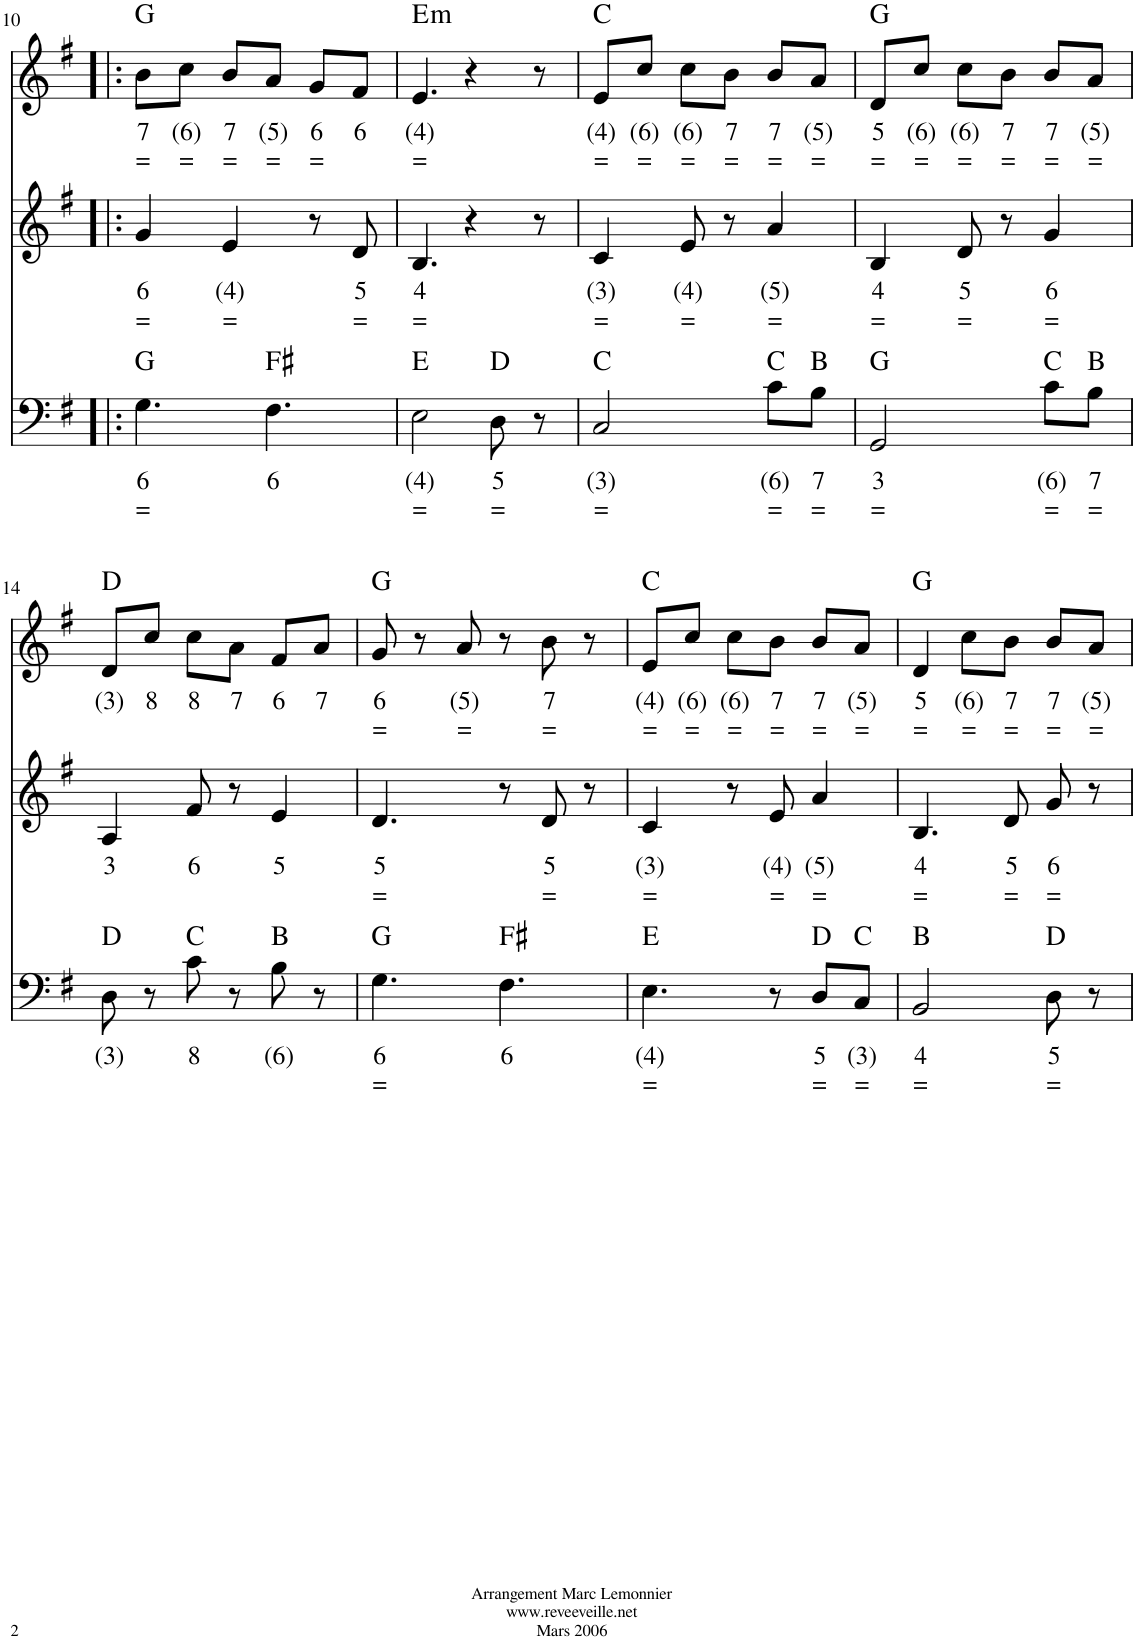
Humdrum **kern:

**kern	**text	**text	**harte	**kern	**text	**text	**kern	**text	**text	**harte
*part3	*part3	*part3	*part3	*part2	*part2	*part2	*part1	*part1	*part1	*part1
*staff3	*staff3	*staff3	*	*staff2	*staff2	*staff2	*staff1	*staff1	*staff1	*
*I"Accordion	*	*	*	*I"Flute	*	*	*I"Mazurka de Salou Mazurka	*	*	*
*I'Acc	*	*	*	*I'Fl	*	*	*	*	*	*
!!LO:PB:g=z
*clefF4	*	*	*	*clefG2	*	*	*clefG2	*	*	*
*k[f#]	*	*	*	*k[f#]	*	*	*k[f#]	*	*	*
*M3/4	*	*	*	*M3/4	*	*	*M3/4	*	*	*
=10!|:	=10!|:	=10!|:	=10!|:	=10!|:	=10!|:	=10!|:	=10!|:	=10!|:	=10!|:	=10!|:
!	!LO:LY:b	!LO:LY:b	!	!	!LO:LY:b	!LO:LY:b	!	!LO:LY:b	!LO:LY:b	!
4.G\	6	=	G:maj	4g/	6	=	8b\L	7	=	G:maj
!	!	!	!	!	!	!	!	!LO:LY:b	!LO:LY:b	!
.	.	.	.	.	.	.	8cc\J	(6)	=	.
!	!	!	!	!	!LO:LY:b	!LO:LY:b	!	!LO:LY:b	!LO:LY:b	!
.	.	.	.	4e/	(4)	=	8b/L	7	=	.
!	!LO:LY:b	!	!	!	!	!	!	!LO:LY:b	!LO:LY:b	!
4.F#\	6	.	F#:maj	.	.	.	8a/J	(5)	=	.
!	!	!	!	!	!	!	!	!LO:LY:b	!LO:LY:b	!
.	.	.	.	8r	.	.	8g/L	6	=	.
!	!	!	!	!	!LO:LY:b	!LO:LY:b	!	!LO:LY:b	!	!
.	.	.	.	8d/	5	=	8f#/J	6	.	.
=11	=11	=11	=11	=11	=11	=11	=11	=11	=11	=11
!	!LO:LY:b	!LO:LY:b	!	!	!LO:LY:b	!LO:LY:b	!	!LO:LY:b	!LO:LY:b	!LO:H:kt=m
2E\	(4)	=	E:maj	4.B/	4	=	4.e/	(4)	=	E:min
.	.	.	.	4r	.	.	4r	.	.	.
!	!LO:LY:b	!LO:LY:b	!	!	!	!	!	!	!	!
8D\	5	=	D:maj	.	.	.	.	.	.	.
8r	.	.	.	8r	.	.	8r	.	.	.
=12	=12	=12	=12	=12	=12	=12	=12	=12	=12	=12
!	!LO:LY:b	!LO:LY:b	!	!	!LO:LY:b	!LO:LY:b	!	!LO:LY:b	!LO:LY:b	!
2C/	(3)	=	C:maj	4c/	(3)	=	8e/L	(4)	=	C:maj
!	!	!	!	!	!	!	!	!LO:LY:b	!LO:LY:b	!
.	.	.	.	.	.	.	8cc/J	(6)	=	.
!	!	!	!	!	!LO:LY:b	!LO:LY:b	!	!LO:LY:b	!LO:LY:b	!
.	.	.	.	8e/	(4)	=	8cc\L	(6)	=	.
!	!	!	!	!	!	!	!	!LO:LY:b	!LO:LY:b	!
.	.	.	.	8r	.	.	8b\J	7	=	.
!	!LO:LY:b	!LO:LY:b	!	!	!LO:LY:b	!LO:LY:b	!	!LO:LY:b	!LO:LY:b	!
8c\L	(6)	=	C:maj	4a/	(5)	=	8b/L	7	=	.
!	!LO:LY:b	!LO:LY:b	!	!	!	!	!	!LO:LY:b	!LO:LY:b	!
8B\J	7	=	B:maj	.	.	.	8a/J	(5)	=	.
=13	=13	=13	=13	=13	=13	=13	=13	=13	=13	=13
!	!LO:LY:b	!LO:LY:b	!	!	!LO:LY:b	!LO:LY:b	!	!LO:LY:b	!LO:LY:b	!
2GG/	3	=	G:maj	4B/	4	=	8d/L	5	=	G:maj
!	!	!	!	!	!	!	!	!LO:LY:b	!LO:LY:b	!
.	.	.	.	.	.	.	8cc/J	(6)	=	.
!	!	!	!	!	!LO:LY:b	!LO:LY:b	!	!LO:LY:b	!LO:LY:b	!
.	.	.	.	8d/	5	=	8cc\L	(6)	=	.
!	!	!	!	!	!	!	!	!LO:LY:b	!LO:LY:b	!
.	.	.	.	8r	.	.	8b\J	7	=	.
!	!LO:LY:b	!LO:LY:b	!	!	!LO:LY:b	!LO:LY:b	!	!LO:LY:b	!LO:LY:b	!
8c\L	(6)	=	C:maj	4g/	6	=	8b/L	7	=	.
!	!LO:LY:b	!LO:LY:b	!	!	!	!	!	!LO:LY:b	!LO:LY:b	!
8B\J	7	=	B:maj	.	.	.	8a/J	(5)	=	.
!!LO:LB:g=z
=14	=14	=14	=14	=14	=14	=14	=14	=14	=14	=14
!	!LO:LY:b	!	!	!	!LO:LY:b	!	!	!LO:LY:b	!	!
8D\	(3)	.	D:maj	4A/	3	.	8d/L	(3)	.	D:maj
!	!	!	!	!	!	!	!	!LO:LY:b	!	!
8r	.	.	.	.	.	.	8cc/J	8	.	.
!	!LO:LY:b	!	!	!	!LO:LY:b	!	!	!LO:LY:b	!	!
8c\	8	.	C:maj	8f#/	6	.	8cc\L	8	.	.
!	!	!	!	!	!	!	!	!LO:LY:b	!	!
8r	.	.	.	8r	.	.	8a\J	7	.	.
!	!LO:LY:b	!	!	!	!LO:LY:b	!	!	!LO:LY:b	!	!
8B\	(6)	.	B:maj	4e/	5	.	8f#/L	6	.	.
!	!	!	!	!	!	!	!	!LO:LY:b	!	!
8r	.	.	.	.	.	.	8a/J	7	.	.
=15	=15	=15	=15	=15	=15	=15	=15	=15	=15	=15
!	!LO:LY:b	!LO:LY:b	!	!	!LO:LY:b	!LO:LY:b	!	!LO:LY:b	!LO:LY:b	!
4.G\	6	=	G:maj	4.d/	5	=	8g/	6	=	G:maj
.	.	.	.	.	.	.	8r	.	.	.
!	!	!	!	!	!	!	!	!LO:LY:b	!LO:LY:b	!
.	.	.	.	.	.	.	8a/	(5)	=	.
!	!LO:LY:b	!	!	!	!	!	!	!	!	!
4.F#\	6	.	F#:maj	8r	.	.	8r	.	.	.
!	!	!	!	!	!LO:LY:b	!LO:LY:b	!	!LO:LY:b	!LO:LY:b	!
.	.	.	.	8d/	5	=	8b\	7	=	.
.	.	.	.	8r	.	.	8r	.	.	.
=16	=16	=16	=16	=16	=16	=16	=16	=16	=16	=16
!	!LO:LY:b	!LO:LY:b	!	!	!LO:LY:b	!LO:LY:b	!	!LO:LY:b	!LO:LY:b	!
4.E\	(4)	=	E:maj	4c/	(3)	=	8e/L	(4)	=	C:maj
!	!	!	!	!	!	!	!	!LO:LY:b	!LO:LY:b	!
.	.	.	.	.	.	.	8cc/J	(6)	=	.
!	!	!	!	!	!	!	!	!LO:LY:b	!LO:LY:b	!
.	.	.	.	8r	.	.	8cc\L	(6)	=	.
!	!	!	!	!	!LO:LY:b	!LO:LY:b	!	!LO:LY:b	!LO:LY:b	!
8r	.	.	.	8e/	(4)	=	8b\J	7	=	.
!	!LO:LY:b	!LO:LY:b	!	!	!LO:LY:b	!LO:LY:b	!	!LO:LY:b	!LO:LY:b	!
8D/L	5	=	D:maj	4a/	(5)	=	8b/L	7	=	.
!	!LO:LY:b	!LO:LY:b	!	!	!	!	!	!LO:LY:b	!LO:LY:b	!
8C/J	(3)	=	C:maj	.	.	.	8a/J	(5)	=	.
=17	=17	=17	=17	=17	=17	=17	=17	=17	=17	=17
!	!LO:LY:b	!LO:LY:b	!	!	!LO:LY:b	!LO:LY:b	!	!LO:LY:b	!LO:LY:b	!
2BB/	4	=	B:maj	4.B/	4	=	4d/	5	=	G:maj
!	!	!	!	!	!	!	!	!LO:LY:b	!LO:LY:b	!
.	.	.	.	.	.	.	8cc\L	(6)	=	.
!	!	!	!	!	!LO:LY:b	!LO:LY:b	!	!LO:LY:b	!LO:LY:b	!
.	.	.	.	8d/	5	=	8b\J	7	=	.
!	!LO:LY:b	!LO:LY:b	!	!	!LO:LY:b	!LO:LY:b	!	!LO:LY:b	!LO:LY:b	!
8D\	5	=	D:maj	8g/	6	=	8b/L	7	=	.
!	!	!	!	!	!	!	!	!LO:LY:b	!LO:LY:b	!
8r	.	.	.	8r	.	.	8a/J	(5)	=	.
=	=	=	=	=	=	=	=	=	=	=
*-	*-	*-	*-	*-	*-	*-	*-	*-	*-	*-
